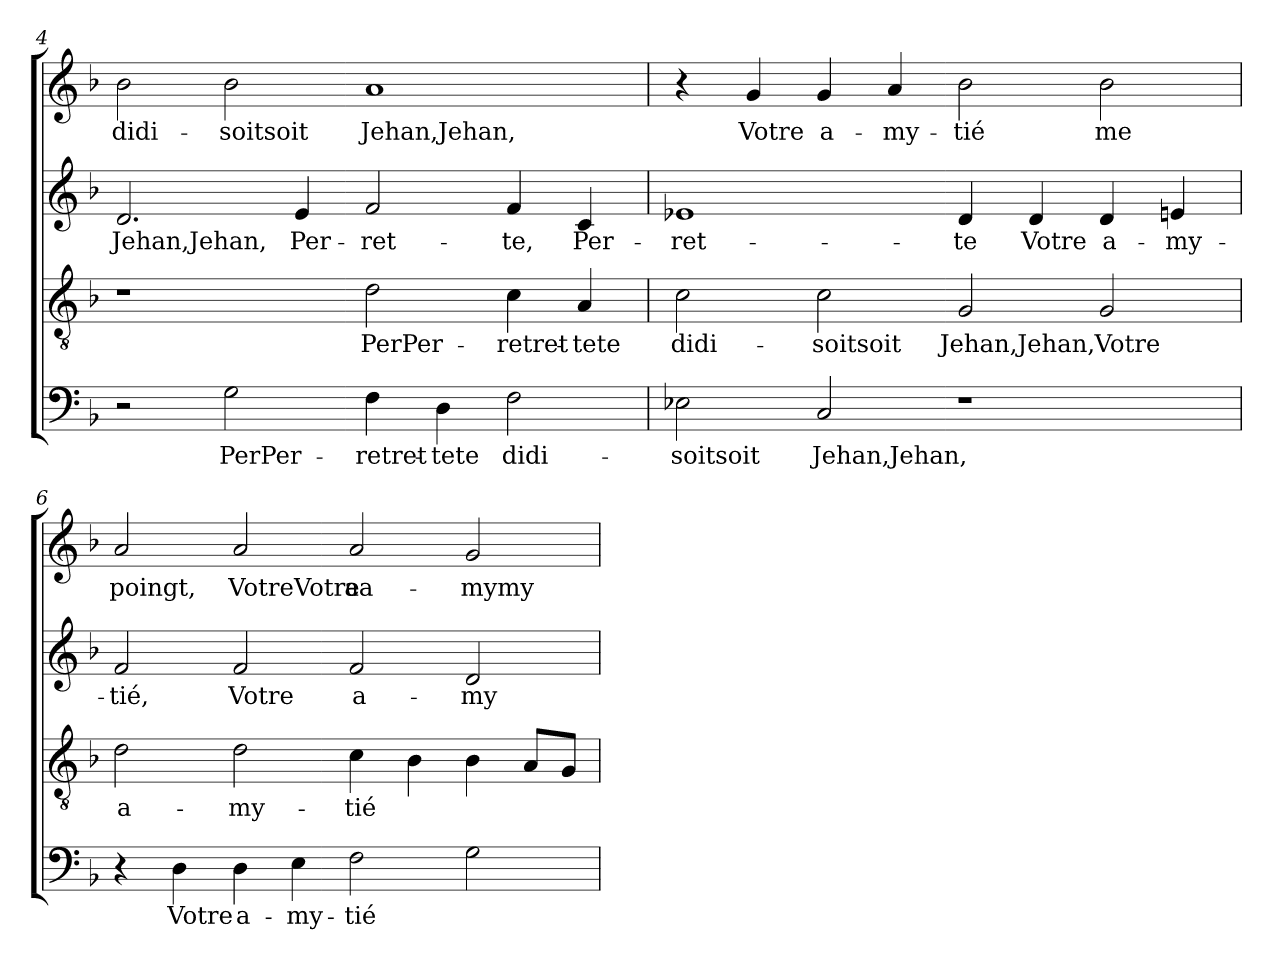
**kern	**text	**kern	**text	**kern	**text	**kern	**text
*part4	*part4	*part3	*part3	*part2	*part2	*part1	*part1
*staff4	*staff4	*staff3	*staff3	*staff2	*staff2	*staff1	*staff1
!!LO:LB:g=z
*clefF4	*	*clefGv2	*	*clefG2	*	*clefG2	*
*k[b-]	*	*k[b-]	*	*k[b-]	*	*k[b-]	*
=4	=4	=4	=4	=4	=4	=4	=4
2r	.	1r	.	2.d	Jehan,Jehan,	2b-	didi-
2G	PerPer-	.	.	.	.	2b-	-soitsoit
.	.	.	.	4e	Per-	.	.
4F	-retret-	2d	PerPer-	2f	-ret-	1a	Jehan,Jehan,
4D	-tete	.	.	.	.	.	.
2F	didi-	4c	-retret-	4f	-te,	.	.
.	.	4A	-tete	4c	Per-	.	.
=5	=5	=5	=5	=5	=5	=5	=5
2E-X	-soitsoit	2c	didi-	1e-X	-ret-	4r	.
.	.	.	.	.	.	4g	Votre
2C	Jehan,Jehan,	2c	-soitsoit	.	.	4g	a-
.	.	.	.	.	.	4a	-my-
1r	.	2G	Jehan,Jehan,	4d	-te	2b-	-tié
.	.	.	.	4d	Votre	.	.
.	.	2G	Votre	4d	a-	2b-	me
.	.	.	.	4en	-my-	.	.
=6	=6	=6	=6	=6	=6	=6	=6
4r	.	2d	a-	2f	-tié,	2a	poingt,
4D	Votre	.	.	.	.	.	.
4D	a-	2d	-my-	2f	Votre	2a	VotreVotre
4E	-my-	.	.	.	.	.	.
2F	-tié	4c	-tié	2f	a-	2a	aa-
.	.	4B-	.	.	.	.	.
2G	.	4B-	.	2d	-my-	2g	-mymy-
.	.	8AL	.	.	.	.	.
.	.	8GJ	.	.	.	.	.
=	=	=	=	=	=	=	=
*-	*-	*-	*-	*-	*-	*-	*-
